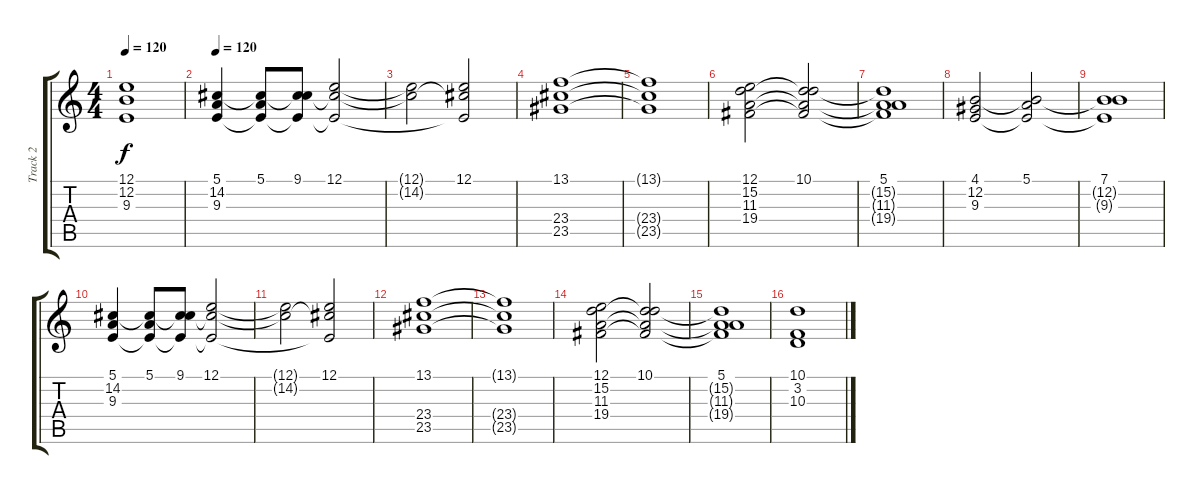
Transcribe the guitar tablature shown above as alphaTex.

\track ("Track 2" "Track 2") {instrument stringensemble1}
\staff {score tabs}
\tuning (E4 B3 G3 D3 A2 E2) {hide}
\ts (4 4)
\tempo 120
\clef g2
\ks c
(12.1 12.2 9.3).1{dy f} |
\tempo 120
(5.1 14.2 9.3).4 (5.1 14.2{t} 9.3{t}).8 (9.1 14.2{t} 9.3{t}).8 (12.1 14.2{t} 9.3{t}).2 |
(12.1{t} 14.2{t}).2 (12.1 14.2{t} 9.3{t}).2 |
(13.1 23.4 23.5).1 |
(13.1{t} 23.4{t} 23.5{t}).1 |
(12.1 15.2 11.3 19.4).2 (10.1 15.2{t} 11.3{t} 19.4{t}).2 |
(5.1 15.2{t} 11.3{t} 19.4{t}).1 |
(4.1 12.2 9.3).2 (5.1 12.2{t} 9.3{t}).2 |
(7.1 12.2{t} 9.3{t}).1 |
(5.1 14.2 9.3).4 (5.1 14.2{t} 9.3{t}).8 (9.1 14.2{t} 9.3{t}).8 (12.1 14.2{t} 9.3{t}).2 |
(12.1{t} 14.2{t}).2 (12.1 14.2{t} 9.3{t}).2 |
(13.1 23.4 23.5).1 |
(13.1{t} 23.4{t} 23.5{t}).1 |
(12.1 15.2 11.3 19.4).2 (10.1 15.2{t} 11.3{t} 19.4{t}).2 |
(5.1 15.2{t} 11.3{t} 19.4{t}).1 |
(10.1 3.2 10.3).1
